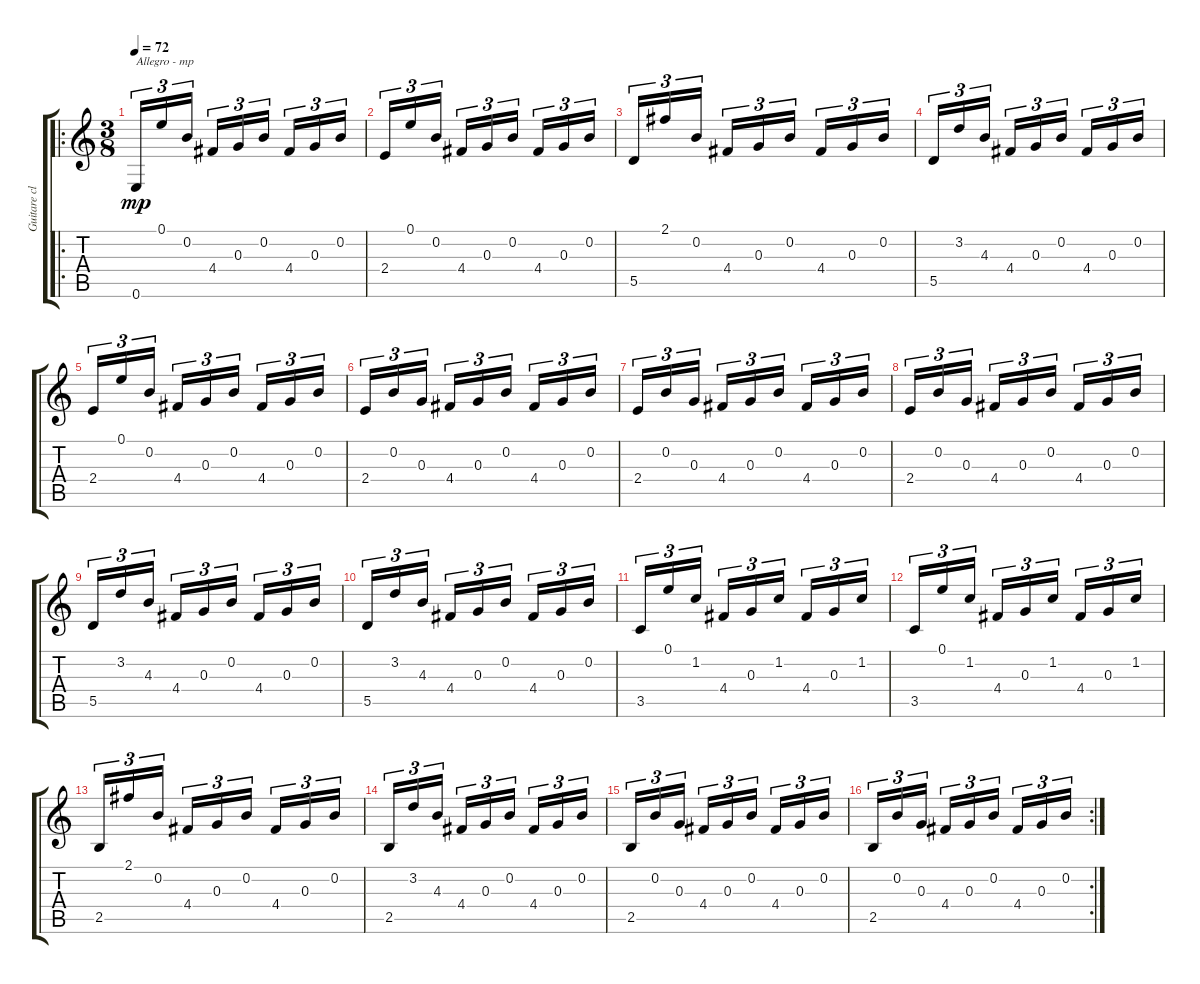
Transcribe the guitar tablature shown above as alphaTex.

\track ("Guitare classique" "Guitare cl") {instrument acousticguitarnylon}
\staff {score tabs}
\tuning (E4 B3 G3 D3 A2 E2) {hide}
\ro
\ts (3 8)
\tempo 72
\clef g2
\ks c
0.6.16{tu (3 2) txt "Allegro - mp" dy mp instrument acousticguitarnylon} 0.1.16{tu (3 2)} 0.2.16{tu (3 2)} 4.4.16{tu (3 2)} 0.3.16{tu (3 2)} 0.2.16{tu (3 2)} 4.4.16{tu (3 2)} 0.3.16{tu (3 2)} 0.2.16{tu (3 2)} |
2.4.16{tu (3 2)} 0.1.16{tu (3 2)} 0.2.16{tu (3 2)} 4.4.16{tu (3 2)} 0.3.16{tu (3 2)} 0.2.16{tu (3 2)} 4.4.16{tu (3 2)} 0.3.16{tu (3 2)} 0.2.16{tu (3 2)} |
5.5.16{tu (3 2)} 2.1.16{tu (3 2)} 0.2.16{tu (3 2)} 4.4.16{tu (3 2)} 0.3.16{tu (3 2)} 0.2.16{tu (3 2)} 4.4.16{tu (3 2)} 0.3.16{tu (3 2)} 0.2.16{tu (3 2)} |
5.5.16{tu (3 2)} 3.2.16{tu (3 2)} 4.3.16{tu (3 2)} 4.4.16{tu (3 2)} 0.3.16{tu (3 2)} 0.2.16{tu (3 2)} 4.4.16{tu (3 2)} 0.3.16{tu (3 2)} 0.2.16{tu (3 2)} |
2.4.16{tu (3 2)} 0.1.16{tu (3 2)} 0.2.16{tu (3 2)} 4.4.16{tu (3 2)} 0.3.16{tu (3 2)} 0.2.16{tu (3 2)} 4.4.16{tu (3 2)} 0.3.16{tu (3 2)} 0.2.16{tu (3 2)} |
2.4.16{tu (3 2)} 0.2.16{tu (3 2)} 0.3.16{tu (3 2)} 4.4.16{tu (3 2)} 0.3.16{tu (3 2)} 0.2.16{tu (3 2)} 4.4.16{tu (3 2)} 0.3.16{tu (3 2)} 0.2.16{tu (3 2)} |
2.4.16{tu (3 2)} 0.2.16{tu (3 2)} 0.3.16{tu (3 2)} 4.4.16{tu (3 2)} 0.3.16{tu (3 2)} 0.2.16{tu (3 2)} 4.4.16{tu (3 2)} 0.3.16{tu (3 2)} 0.2.16{tu (3 2)} |
2.4.16{tu (3 2)} 0.2.16{tu (3 2)} 0.3.16{tu (3 2)} 4.4.16{tu (3 2)} 0.3.16{tu (3 2)} 0.2.16{tu (3 2)} 4.4.16{tu (3 2)} 0.3.16{tu (3 2)} 0.2.16{tu (3 2)} |
5.5.16{tu (3 2)} 3.2.16{tu (3 2)} 4.3.16{tu (3 2)} 4.4.16{tu (3 2)} 0.3.16{tu (3 2)} 0.2.16{tu (3 2)} 4.4.16{tu (3 2)} 0.3.16{tu (3 2)} 0.2.16{tu (3 2)} |
5.5.16{tu (3 2)} 3.2.16{tu (3 2)} 4.3.16{tu (3 2)} 4.4.16{tu (3 2)} 0.3.16{tu (3 2)} 0.2.16{tu (3 2)} 4.4.16{tu (3 2)} 0.3.16{tu (3 2)} 0.2.16{tu (3 2)} |
3.5.16{tu (3 2)} 0.1.16{tu (3 2)} 1.2.16{tu (3 2)} 4.4.16{tu (3 2)} 0.3.16{tu (3 2)} 1.2.16{tu (3 2)} 4.4.16{tu (3 2)} 0.3.16{tu (3 2)} 1.2.16{tu (3 2)} |
3.5.16{tu (3 2)} 0.1.16{tu (3 2)} 1.2.16{tu (3 2)} 4.4.16{tu (3 2)} 0.3.16{tu (3 2)} 1.2.16{tu (3 2)} 4.4.16{tu (3 2)} 0.3.16{tu (3 2)} 1.2.16{tu (3 2)} |
2.5.16{tu (3 2)} 2.1.16{tu (3 2)} 0.2.16{tu (3 2)} 4.4.16{tu (3 2)} 0.3.16{tu (3 2)} 0.2.16{tu (3 2)} 4.4.16{tu (3 2)} 0.3.16{tu (3 2)} 0.2.16{tu (3 2)} |
2.5.16{tu (3 2)} 3.2.16{tu (3 2)} 4.3.16{tu (3 2)} 4.4.16{tu (3 2)} 0.3.16{tu (3 2)} 0.2.16{tu (3 2)} 4.4.16{tu (3 2)} 0.3.16{tu (3 2)} 0.2.16{tu (3 2)} |
2.5.16{tu (3 2)} 0.2.16{tu (3 2)} 0.3.16{tu (3 2)} 4.4.16{tu (3 2)} 0.3.16{tu (3 2)} 0.2.16{tu (3 2)} 4.4.16{tu (3 2)} 0.3.16{tu (3 2)} 0.2.16{tu (3 2)} |
\rc 2
2.5.16{tu (3 2)} 0.2.16{tu (3 2)} 0.3.16{tu (3 2)} 4.4.16{tu (3 2)} 0.3.16{tu (3 2)} 0.2.16{tu (3 2)} 4.4.16{tu (3 2)} 0.3.16{tu (3 2)} 0.2.16{tu (3 2)}
